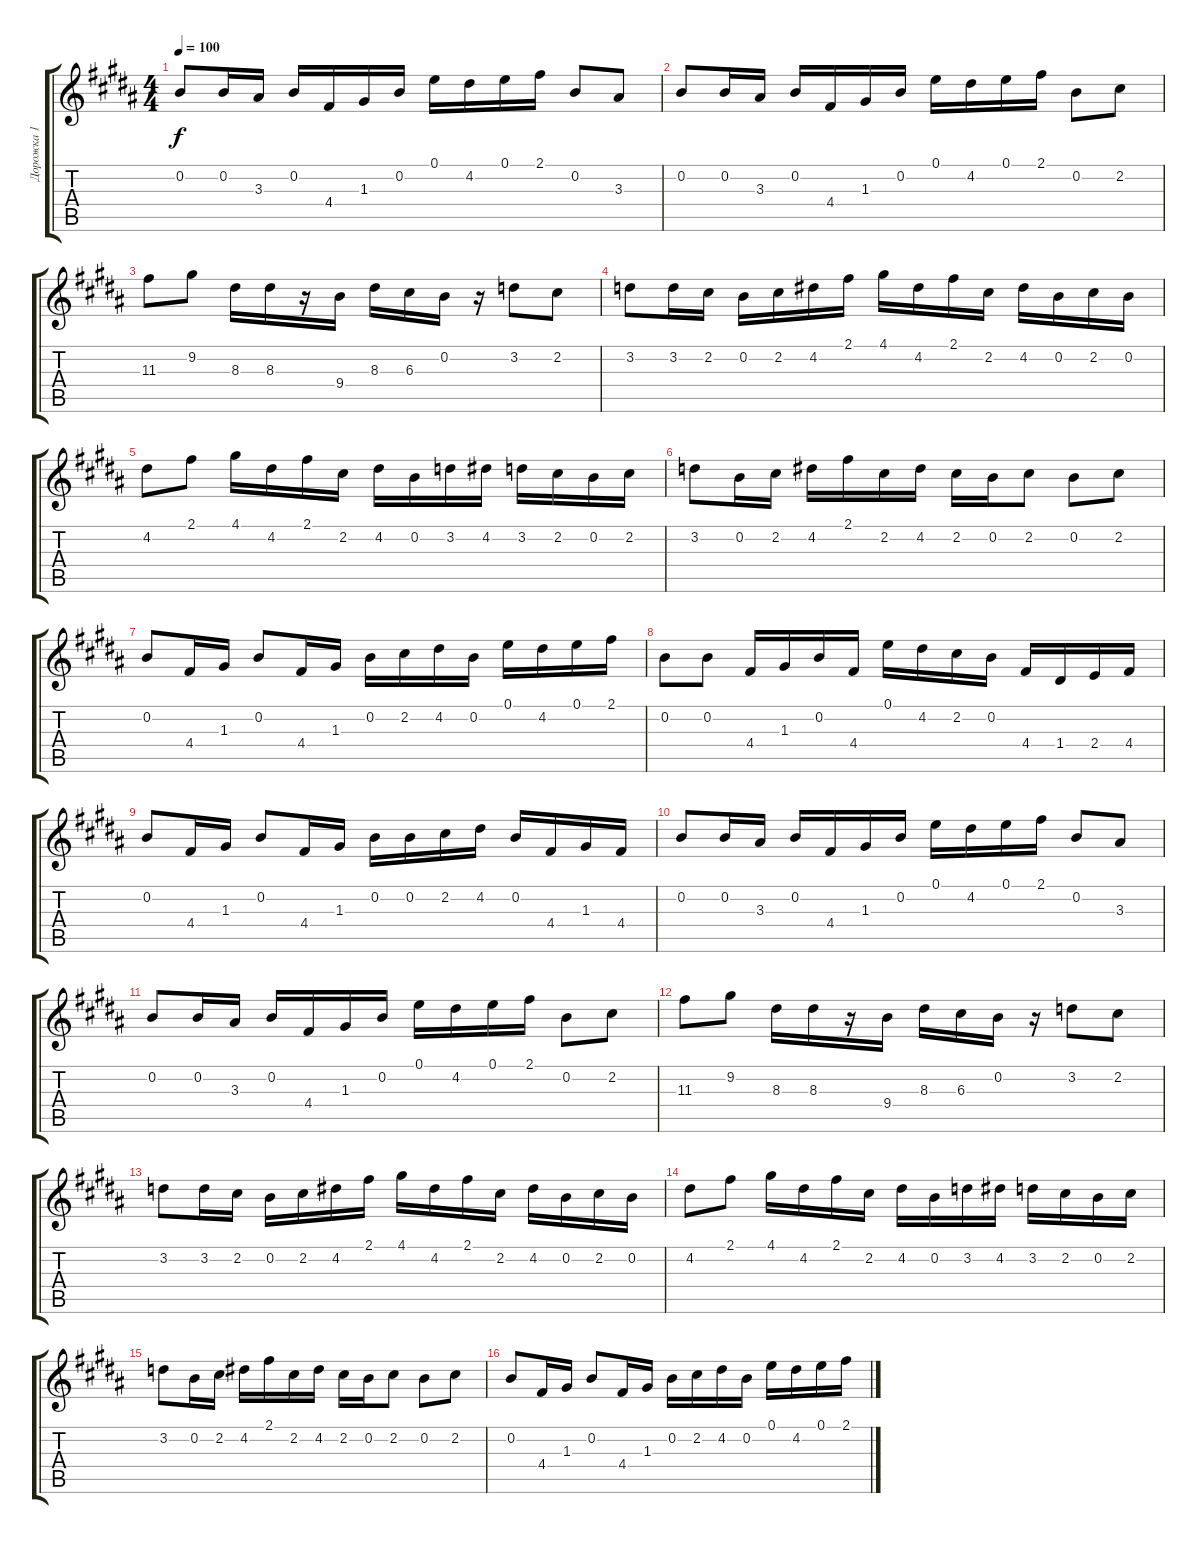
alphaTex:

\track ("Дорожка 1" "Дорожка 1") {instrument overdrivenguitar bank 126}
\staff {score tabs}
\tuning (E4 B3 G3 D3 A2 E2) {hide}
\ts (4 4)
\tempo 100
\clef g2
\ks b
0.2.8{dy f} 0.2.16 3.3.16 0.2.16 4.4.16 1.3.16 0.2.16 0.1.16 4.2.16 0.1.16 2.1.16 0.2.8 3.3.8 |
0.2.8 0.2.16 3.3.16 0.2.16 4.4.16 1.3.16 0.2.16 0.1.16 4.2.16 0.1.16 2.1.16 0.2.8 2.2.8 |
11.3.8 9.2.8 8.3.16 8.3.16 r.16 9.4.16 8.3.16 6.3.16 0.2.16 r.16 3.2.8 2.2.8 |
3.2.8 3.2.16 2.2.16 0.2.16 2.2.16 4.2.16 2.1.16 4.1.16 4.2.16 2.1.16 2.2.16 4.2.16 0.2.16 2.2.16 0.2.16 |
4.2.8 2.1.8 4.1.16 4.2.16 2.1.16 2.2.16 4.2.16 0.2.16 3.2.16 4.2.16 3.2.16 2.2.16 0.2.16 2.2.16 |
3.2.8 0.2.16 2.2.16 4.2.16 2.1.16 2.2.16 4.2.16 2.2.16 0.2.16 2.2.8 0.2.8 2.2.8 |
0.2.8 4.4.16 1.3.16 0.2.8 4.4.16 1.3.16 0.2.16 2.2.16 4.2.16 0.2.16 0.1.16 4.2.16 0.1.16 2.1.16 |
0.2.8 0.2.8 4.4.16 1.3.16 0.2.16 4.4.16 0.1.16 4.2.16 2.2.16 0.2.16 4.4.16 1.4.16 2.4.16 4.4.16 |
0.2.8 4.4.16 1.3.16 0.2.8 4.4.16 1.3.16 0.2.16 0.2.16 2.2.16 4.2.16 0.2.16 4.4.16 1.3.16 4.4.16 |
0.2.8 0.2.16 3.3.16 0.2.16 4.4.16 1.3.16 0.2.16 0.1.16 4.2.16 0.1.16 2.1.16 0.2.8 3.3.8 |
0.2.8 0.2.16 3.3.16 0.2.16 4.4.16 1.3.16 0.2.16 0.1.16 4.2.16 0.1.16 2.1.16 0.2.8 2.2.8 |
11.3.8 9.2.8 8.3.16 8.3.16 r.16 9.4.16 8.3.16 6.3.16 0.2.16 r.16 3.2.8 2.2.8 |
3.2.8 3.2.16 2.2.16 0.2.16 2.2.16 4.2.16 2.1.16 4.1.16 4.2.16 2.1.16 2.2.16 4.2.16 0.2.16 2.2.16 0.2.16 |
4.2.8 2.1.8 4.1.16 4.2.16 2.1.16 2.2.16 4.2.16 0.2.16 3.2.16 4.2.16 3.2.16 2.2.16 0.2.16 2.2.16 |
3.2.8 0.2.16 2.2.16 4.2.16 2.1.16 2.2.16 4.2.16 2.2.16 0.2.16 2.2.8 0.2.8 2.2.8 |
0.2.8 4.4.16 1.3.16 0.2.8 4.4.16 1.3.16 0.2.16 2.2.16 4.2.16 0.2.16 0.1.16 4.2.16 0.1.16 2.1.16
